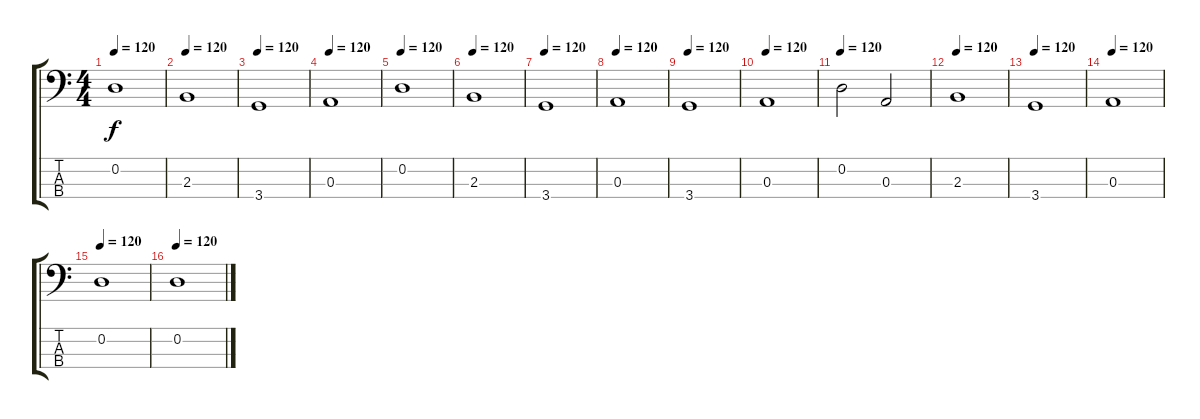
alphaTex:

\track "" {instrument electricbasspick}
\staff {score tabs}
\tuning (G2 D2 A1 E1) {hide}
\ts (4 4)
\tempo 120
\clef f4
\ks c
0.2.1{dy f} |
\tempo 120
2.3.1 |
\tempo 120
3.4.1 |
\tempo 120
0.3.1 |
\tempo 120
0.2.1 |
\tempo 120
2.3.1 |
\tempo 120
3.4.1 |
\tempo 120
0.3.1 |
\tempo 120
3.4.1 |
\tempo 120
0.3.1 |
\tempo 120
0.2.2 0.3.2 |
\tempo 120
2.3.1 |
\tempo 120
3.4.1 |
\tempo 120
0.3.1 |
\tempo 120
0.2.1 |
\tempo 120
0.2.1
